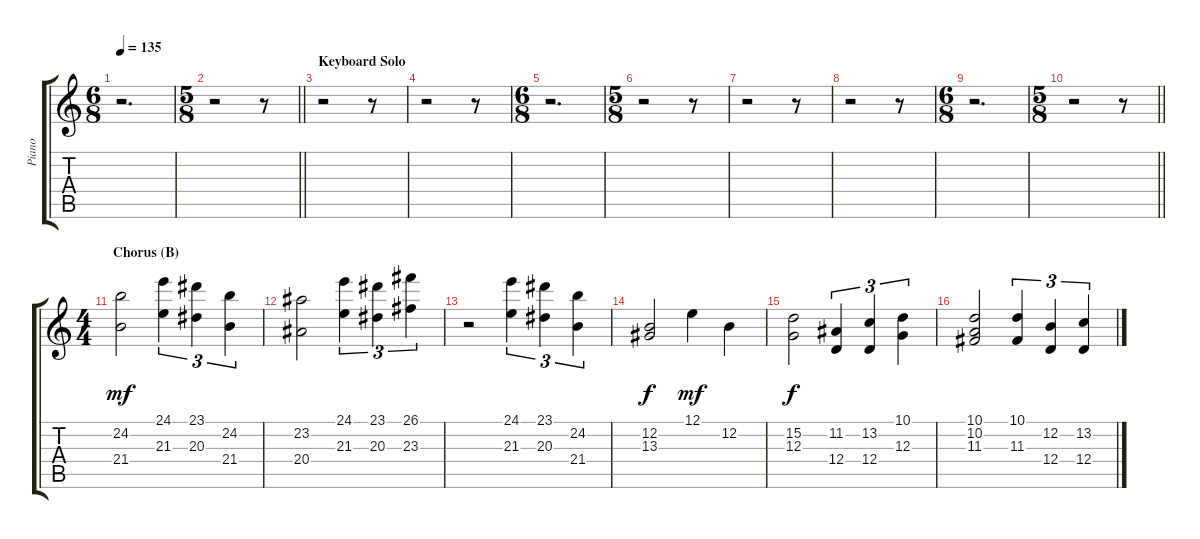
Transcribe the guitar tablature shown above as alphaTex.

\track ("Piano" "Piano") {instrument acousticgrandpiano}
\staff {score tabs}
\tuning (E4 B3 G3 D3 A2 E2) {hide}
\ts (6 8)
\tempo 135
\clef g2
\ks c
r.2{d dy f} |
\ts (5 8)
\barLineRight lightlight
r.2 r.8 |
\section ("" "Keyboard Solo")
r.2 r.8 |
r.2 r.8 |
\ts (6 8)
r.2{d} |
\ts (5 8)
r.2 r.8 |
r.2 r.8 |
r.2 r.8 |
\ts (6 8)
r.2{d} |
\ts (5 8)
\barLineRight lightlight
r.2 r.8 |
\ts (4 4)
\section ("" "Chorus (B)")
(24.2 21.4).2{dy mf} (24.1 21.3).4{tu (3 2)} (23.1 20.3).4{tu (3 2)} (24.2 21.4).4{tu (3 2)} |
(23.2 20.4).2 (24.1 21.3).4{tu (3 2)} (23.1 20.3).4{tu (3 2)} (26.1 23.3).4{tu (3 2)} |
r.2 (24.1 21.3).4{tu (3 2)} (23.1 20.3).4{tu (3 2)} (24.2 21.4).4{tu (3 2)} |
(12.2 13.3).2{dy f} 12.1.4{dy mf} 12.2.4 |
(15.2 12.3).2{dy f} (11.2 12.4).4{tu (3 2)} (13.2 12.4).4{tu (3 2)} (10.1 12.3).4{tu (3 2)} |
(10.1 10.2 11.3).2 (10.1 11.3).4{tu (3 2)} (12.2 12.4).4{tu (3 2)} (13.2 12.4).4{tu (3 2)}
